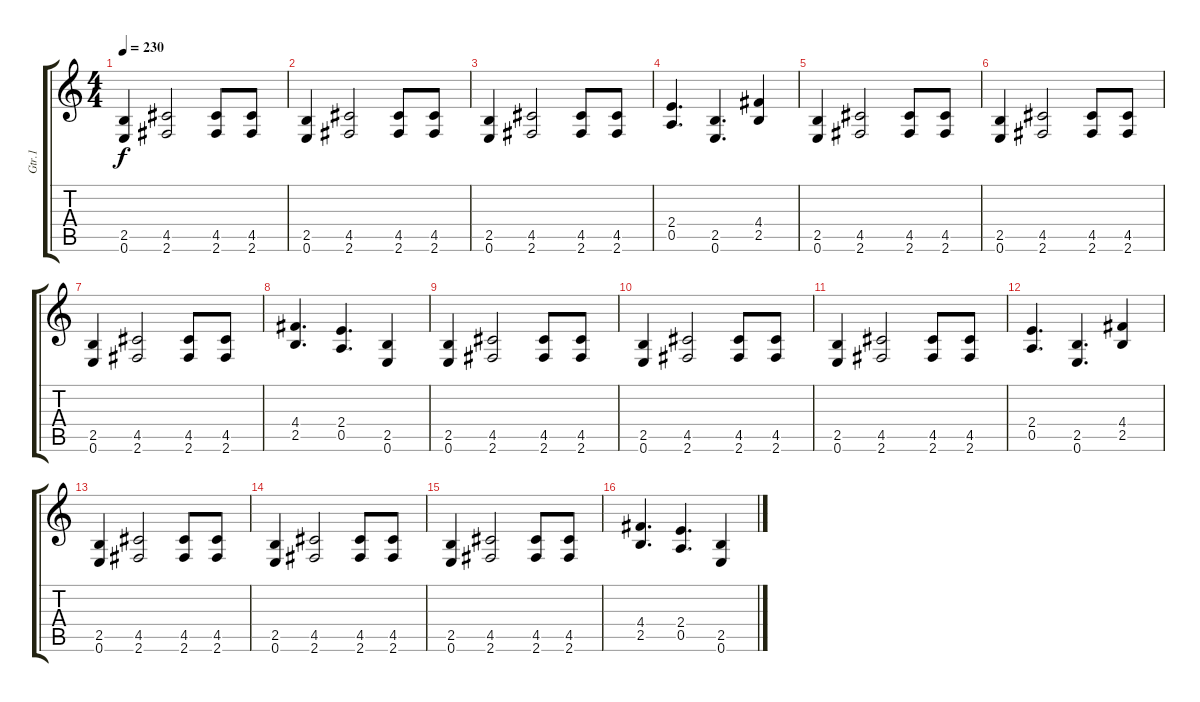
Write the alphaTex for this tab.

\track ("Gtr.1" "Gtr.1") {instrument overdrivenguitar}
\staff {score tabs}
\tuning (E4 B3 G3 D3 A2 E2) {hide}
\ts (4 4)
\tempo 230
\clef g2
\ks c
(2.5 0.6).4{dy f instrument overdrivenguitar} (4.5 2.6).2 (4.5 2.6).8 (4.5 2.6).8 |
(2.5 0.6).4 (4.5 2.6).2 (4.5 2.6).8 (4.5 2.6).8 |
(2.5 0.6).4 (4.5 2.6).2 (4.5 2.6).8 (4.5 2.6).8 |
(2.4 0.5).4{d} (2.5 0.6).4{d} (4.4 2.5).4 |
(2.5 0.6).4 (4.5 2.6).2 (4.5 2.6).8 (4.5 2.6).8 |
(2.5 0.6).4 (4.5 2.6).2 (4.5 2.6).8 (4.5 2.6).8 |
(2.5 0.6).4 (4.5 2.6).2 (4.5 2.6).8 (4.5 2.6).8 |
(4.4 2.5).4{d} (2.4 0.5).4{d} (2.5 0.6).4 |
(2.5 0.6).4 (4.5 2.6).2 (4.5 2.6).8 (4.5 2.6).8 |
(2.5 0.6).4 (4.5 2.6).2 (4.5 2.6).8 (4.5 2.6).8 |
(2.5 0.6).4 (4.5 2.6).2 (4.5 2.6).8 (4.5 2.6).8 |
(2.4 0.5).4{d} (2.5 0.6).4{d} (4.4 2.5).4 |
(2.5 0.6).4 (4.5 2.6).2 (4.5 2.6).8 (4.5 2.6).8 |
(2.5 0.6).4 (4.5 2.6).2 (4.5 2.6).8 (4.5 2.6).8 |
(2.5 0.6).4 (4.5 2.6).2 (4.5 2.6).8 (4.5 2.6).8 |
(4.4 2.5).4{d} (2.4 0.5).4{d} (2.5 0.6).4
